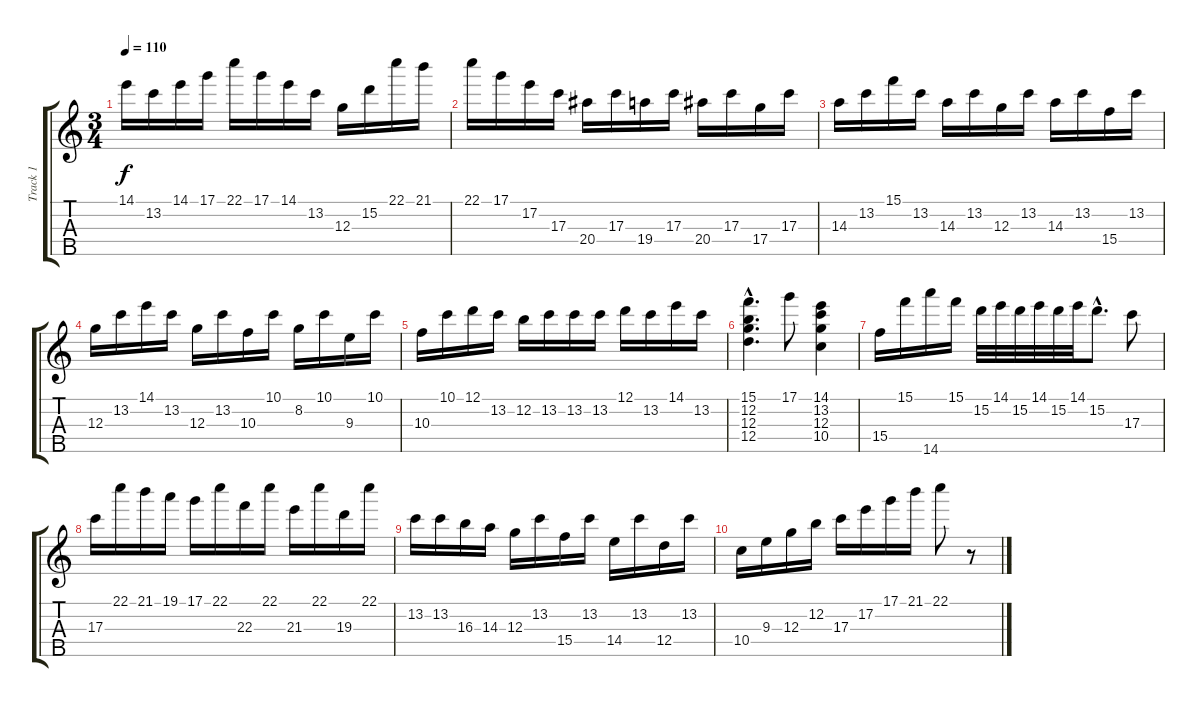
\track ("Track 1" "Track 1") {instrument banjo}
\staff {score tabs}
\tuning (D4 B3 G3 D3 G4) {hide}
\displaytranspose 12
\ts (3 4)
\tempo 110
\clef g2
\ks c
14.1.16{dy f} 13.2.16 14.1.16 17.1.16 22.1.16 17.1.16 14.1.16 13.2.16 12.3.16 15.2.16 22.1.16 21.1.16 |
22.1.16 17.1.16 17.2.16 17.3.16 20.4.16 17.3.16 19.4.16 17.3.16 20.4.16 17.3.16 17.4.16 17.3.16 |
14.3.16 13.2.16 15.1.16 13.2.16 14.3.16 13.2.16 12.3.16 13.2.16 14.3.16 13.2.16 15.4.16 13.2.16 |
12.3.16 13.2.16 14.1.16 13.2.16 12.3.16 13.2.16 10.3.16 10.1.16 8.2.16 10.1.16 9.3.16 10.1.16 |
10.3.16 10.1.16 12.1.16 13.2.16 12.2.16 13.2.16 13.2.16 13.2.16 12.1.16 13.2.16 14.1.16 13.2.16 |
(15.1{hac} 12.2{hac} 12.3{hac} 12.4{hac}).4{d} 17.1.8 (14.1 13.2 12.3 10.4).4 |
15.4.16 15.1.16 14.5.16 15.1.16 15.2.32 14.1.32 15.2.32 14.1.32 15.2.32 14.1.32 15.2{hac}.8{d} 17.3.8 |
17.3.16 22.1.16 21.1.16 19.1.16 17.1.16 22.1.16 22.3.16 22.1.16 21.3.16 22.1.16 19.3.16 22.1.16 |
13.2.16 13.2.16 16.3.16 14.3.16 12.3.16 13.2.16 15.4.16 13.2.16 14.4.16 13.2.16 12.4.16 13.2.16 |
10.4.16 9.3.16 12.3.16 12.2.16 17.3.16 17.2.16 17.1.16 21.1.16 22.1.8 r.8
